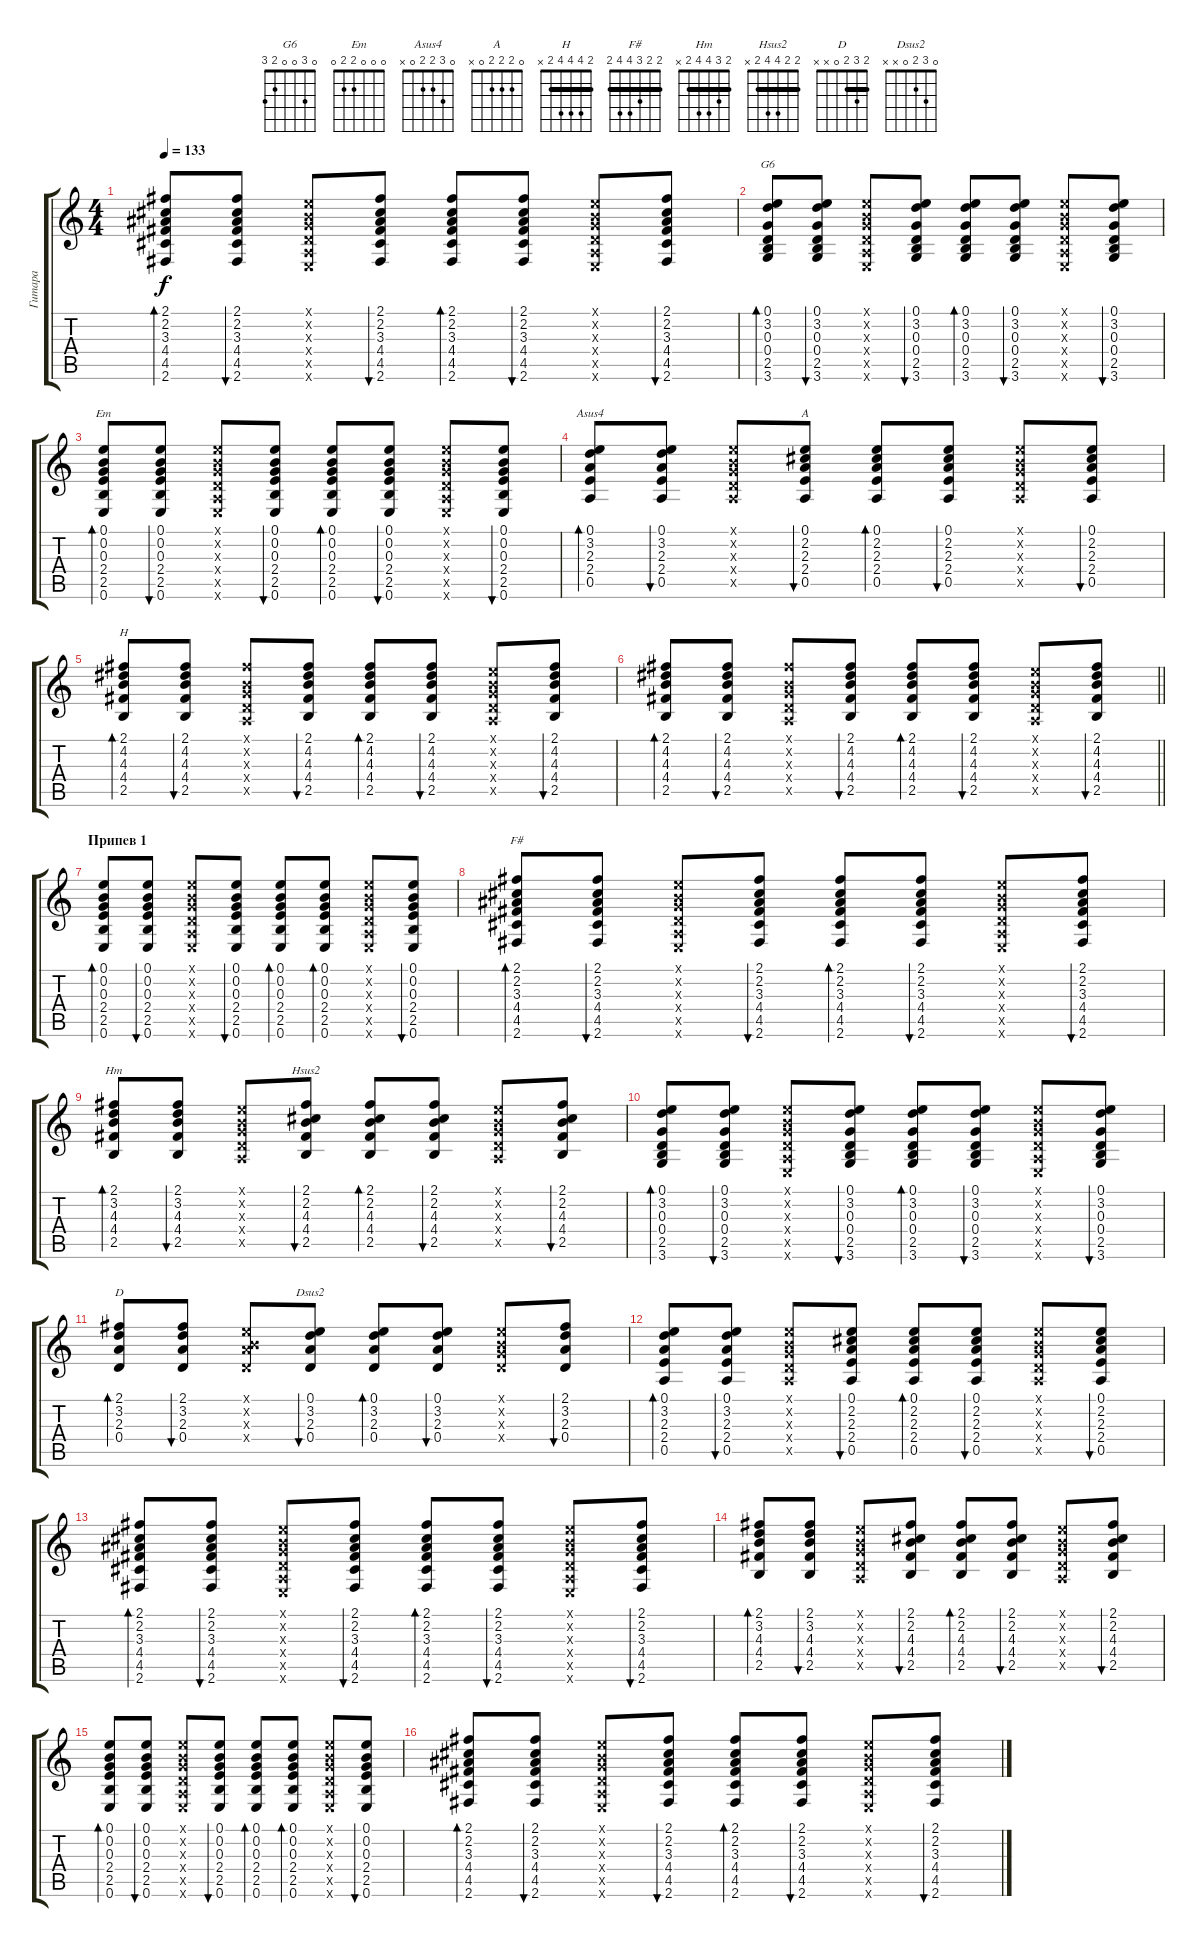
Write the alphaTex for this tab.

\track ("Гитара" "Гитара") {instrument acousticguitarsteel}
\staff {score tabs}
\tuning (E4 B3 G3 D3 A2 E2) {hide}
\chord ("G6" 0 3 0 0 2 3)
\chord ("Em" 0 0 0 2 2 0)
\chord ("Asus4" 0 3 2 2 0 x)
\chord ("A" 0 2 2 2 0 x)
\chord ("H" 2 4 4 4 2 x) {barre 2}
\chord ("F#" 2 2 3 4 4 2) {barre 2}
\chord ("Hm" 2 3 4 4 2 x) {barre 2}
\chord ("Hsus2" 2 2 4 4 2 x) {barre 2}
\chord ("D" 2 3 2 0 x x) {barre 2}
\chord ("Dsus2" 0 3 2 0 x x)
\ts (4 4)
\tempo 133
\clef g2
\ks c
(2.1 2.2 3.3 4.4 4.5 2.6).8{bd 60 dy f} (2.1 2.2 3.3 4.4 4.5 2.6).8{bu 60} (0.1{x} 0.2{x} 0.3{x} 0.4{x} 0.5{x} 0.6{x}).8 (2.1 2.2 3.3 4.4 4.5 2.6).8{bu 60} (2.1 2.2 3.3 4.4 4.5 2.6).8{bd 60} (2.1 2.2 3.3 4.4 4.5 2.6).8{bu 60} (0.1{x} 0.2{x} 0.3{x} 0.4{x} 0.5{x} 0.6{x}).8 (2.1 2.2 3.3 4.4 4.5 2.6).8{bu 60} |
(0.1 3.2 0.3 0.4 2.5 3.6).8{bd 60 ch "G6"} (0.1 3.2 0.3 0.4 2.5 3.6).8{bu 60} (0.1{x} 0.2{x} 0.3{x} 0.4{x} 0.5{x} 0.6{x}).8 (0.1 3.2 0.3 0.4 2.5 3.6).8{bu 60} (0.1 3.2 0.3 0.4 2.5 3.6).8{bd 60} (0.1 3.2 0.3 0.4 2.5 3.6).8{bu 60} (0.1{x} 0.2{x} 0.3{x} 0.4{x} 0.5{x} 0.6{x}).8 (0.1 3.2 0.3 0.4 2.5 3.6).8{bu 60} |
(0.1 0.2 0.3 2.4 2.5 0.6).8{bd 60 ch "Em"} (0.1 0.2 0.3 2.4 2.5 0.6).8{bu 60} (0.1{x} 0.2{x} 0.3{x} 0.4{x} 0.5{x} 0.6{x}).8 (0.1 0.2 0.3 2.4 2.5 0.6).8{bu 60} (0.1 0.2 0.3 2.4 2.5 0.6).8{bd 60} (0.1 0.2 0.3 2.4 2.5 0.6).8{bu 60} (0.1{x} 0.2{x} 0.3{x} 0.4{x} 0.5{x} 0.6{x}).8 (0.1 0.2 0.3 2.4 2.5 0.6).8{bu 60} |
(0.1 3.2 2.3 2.4 0.5).8{bd 60 ch "Asus4"} (0.1 3.2 2.3 2.4 0.5).8{bu 60} (0.1{x} 0.2{x} 0.3{x} 0.4{x} 0.5{x}).8 (0.1 2.2 2.3 2.4 0.5).8{bu 60 ch "A"} (0.1 2.2 2.3 2.4 0.5).8{bd 60} (0.1 2.2 2.3 2.4 0.5).8{bu 60} (0.1{x} 0.2{x} 0.3{x} 0.4{x} 0.5{x}).8 (0.1 2.2 2.3 2.4 0.5).8{bu 60} |
(2.1 4.2 4.3 4.4 2.5).8{bd 60 ch "H"} (2.1 4.2 4.3 4.4 2.5).8{bu 60} (2.1{x} 0.2{x} 0.3{x} 0.4{x} 0.5{x}).8 (2.1 4.2 4.3 4.4 2.5).8{bu 60} (2.1 4.2 4.3 4.4 2.5).8{bd 60} (2.1 4.2 4.3 4.4 2.5).8{bu 60} (0.1{x} 0.2{x} 0.3{x} 0.4{x} 0.5{x}).8 (2.1 4.2 4.3 4.4 2.5).8{bu 60} |
\barLineRight lightlight
(2.1 4.2 4.3 4.4 2.5).8{bd 60} (2.1 4.2 4.3 4.4 2.5).8{bu 60} (2.1{x} 0.2{x} 0.3{x} 0.4{x} 0.5{x}).8 (2.1 4.2 4.3 4.4 2.5).8{bu 60} (2.1 4.2 4.3 4.4 2.5).8{bd 60} (2.1 4.2 4.3 4.4 2.5).8{bu 60} (0.1{x} 0.2{x} 0.3{x} 0.4{x} 0.5{x}).8 (2.1 4.2 4.3 4.4 2.5).8{bu 60} |
\section ("" "Припев 1")
(0.1 0.2 0.3 2.4 2.5 0.6).8{bd 60} (0.1 0.2 0.3 2.4 2.5 0.6).8{bu 60} (0.1{x} 0.2{x} 0.3{x} 0.4{x} 0.5{x} 0.6{x}).8 (0.1 0.2 0.3 2.4 2.5 0.6).8{bu 60} (0.1 0.2 0.3 2.4 2.5 0.6).8{bd 60} (0.1 0.2 0.3 2.4 2.5 0.6).8{bd 60} (0.1{x} 0.2{x} 0.3{x} 0.4{x} 0.5{x} 0.6{x}).8 (0.1 0.2 0.3 2.4 2.5 0.6).8{bu 60} |
(2.1 2.2 3.3 4.4 4.5 2.6).8{bd 60 ch "F#"} (2.1 2.2 3.3 4.4 4.5 2.6).8{bu 60} (0.1{x} 0.2{x} 0.3{x} 0.4{x} 0.5{x} 0.6{x}).8 (2.1 2.2 3.3 4.4 4.5 2.6).8{bu 60} (2.1 2.2 3.3 4.4 4.5 2.6).8{bd 60} (2.1 2.2 3.3 4.4 4.5 2.6).8{bu 60} (0.1{x} 0.2{x} 0.3{x} 0.4{x} 0.5{x} 0.6{x}).8 (2.1 2.2 3.3 4.4 4.5 2.6).8{bu 60} |
(2.1 3.2 4.3 4.4 2.5).8{bd 60 ch "Hm"} (2.1 3.2 4.3 4.4 2.5).8{bu 60} (0.1{x} 0.2{x} 0.3{x} 0.4{x} 0.5{x}).8 (2.1 2.2 4.3 4.4 2.5).8{bu 60 ch "Hsus2"} (2.1 2.2 4.3 4.4 2.5).8{bd 60} (2.1 2.2 4.3 4.4 2.5).8{bu 60} (0.1{x} 0.2{x} 0.3{x} 0.4{x} 0.5{x}).8 (2.1 2.2 4.3 4.4 2.5).8{bu 60} |
(0.1 3.2 0.3 0.4 2.5 3.6).8{bd 60} (0.1 3.2 0.3 0.4 2.5 3.6).8{bu 60} (0.1{x} 0.2{x} 0.3{x} 0.4{x} 0.5{x} 0.6{x}).8 (0.1 3.2 0.3 0.4 2.5 3.6).8{bu 60} (0.1 3.2 0.3 0.4 2.5 3.6).8{bd 60} (0.1 3.2 0.3 0.4 2.5 3.6).8{bu 60} (0.1{x} 0.2{x} 0.3{x} 0.4{x} 0.5{x} 0.6{x}).8 (0.1 3.2 0.3 0.4 2.5 3.6).8{bu 60} |
(2.1 3.2 2.3 0.4).8{bd 60 ch "D"} (2.1 3.2 2.3 0.4).8{bu 60} (0.1{x} 0.2{x} 2.3{x} 0.4{x}).8 (0.1 3.2 2.3 0.4).8{bu 60 ch "Dsus2"} (0.1 3.2 2.3 0.4).8{bd 60} (0.1 3.2 2.3 0.4).8{bu 60} (0.1{x} 0.2{x} 0.3{x} 0.4{x}).8 (2.1 3.2 2.3 0.4).8{bu 60} |
(0.1 3.2 2.3 2.4 0.5).8{bd 60} (0.1 3.2 2.3 2.4 0.5).8{bu 60} (0.1{x} 0.2{x} 0.3{x} 0.4{x} 0.5{x}).8 (0.1 2.2 2.3 2.4 0.5).8{bu 60} (0.1 2.2 2.3 2.4 0.5).8{bd 60} (0.1 2.2 2.3 2.4 0.5).8{bu 60} (0.1{x} 0.2{x} 0.3{x} 0.4{x} 0.5{x}).8 (0.1 2.2 2.3 2.4 0.5).8{bu 60} |
(2.1 2.2 3.3 4.4 4.5 2.6).8{bd 60} (2.1 2.2 3.3 4.4 4.5 2.6).8{bu 60} (0.1{x} 0.2{x} 0.3{x} 0.4{x} 0.5{x} 0.6{x}).8 (2.1 2.2 3.3 4.4 4.5 2.6).8{bu 60} (2.1 2.2 3.3 4.4 4.5 2.6).8{bd 60} (2.1 2.2 3.3 4.4 4.5 2.6).8{bu 60} (0.1{x} 0.2{x} 0.3{x} 0.4{x} 0.5{x} 0.6{x}).8 (2.1 2.2 3.3 4.4 4.5 2.6).8{bu 60} |
(2.1 3.2 4.3 4.4 2.5).8{bd 60} (2.1 3.2 4.3 4.4 2.5).8{bu 60} (0.1{x} 0.2{x} 0.3{x} 0.4{x} 0.5{x}).8 (2.1 2.2 4.3 4.4 2.5).8{bu 60} (2.1 2.2 4.3 4.4 2.5).8{bd 60} (2.1 2.2 4.3 4.4 2.5).8{bu 60} (0.1{x} 0.2{x} 0.3{x} 0.4{x} 0.5{x}).8 (2.1 2.2 4.3 4.4 2.5).8{bu 60} |
(0.1 0.2 0.3 2.4 2.5 0.6).8{bd 60} (0.1 0.2 0.3 2.4 2.5 0.6).8{bu 60} (0.1{x} 0.2{x} 0.3{x} 0.4{x} 0.5{x} 0.6{x}).8 (0.1 0.2 0.3 2.4 2.5 0.6).8{bu 60} (0.1 0.2 0.3 2.4 2.5 0.6).8{bd 60} (0.1 0.2 0.3 2.4 2.5 0.6).8{bd 60} (0.1{x} 0.2{x} 0.3{x} 0.4{x} 0.5{x} 0.6{x}).8 (0.1 0.2 0.3 2.4 2.5 0.6).8{bu 60} |
(2.1 2.2 3.3 4.4 4.5 2.6).8{bd 60} (2.1 2.2 3.3 4.4 4.5 2.6).8{bu 60} (0.1{x} 0.2{x} 0.3{x} 0.4{x} 0.5{x} 0.6{x}).8 (2.1 2.2 3.3 4.4 4.5 2.6).8{bu 60} (2.1 2.2 3.3 4.4 4.5 2.6).8{bd 60} (2.1 2.2 3.3 4.4 4.5 2.6).8{bu 60} (0.1{x} 0.2{x} 0.3{x} 0.4{x} 0.5{x} 0.6{x}).8 (2.1 2.2 3.3 4.4 4.5 2.6).8{bu 60}
